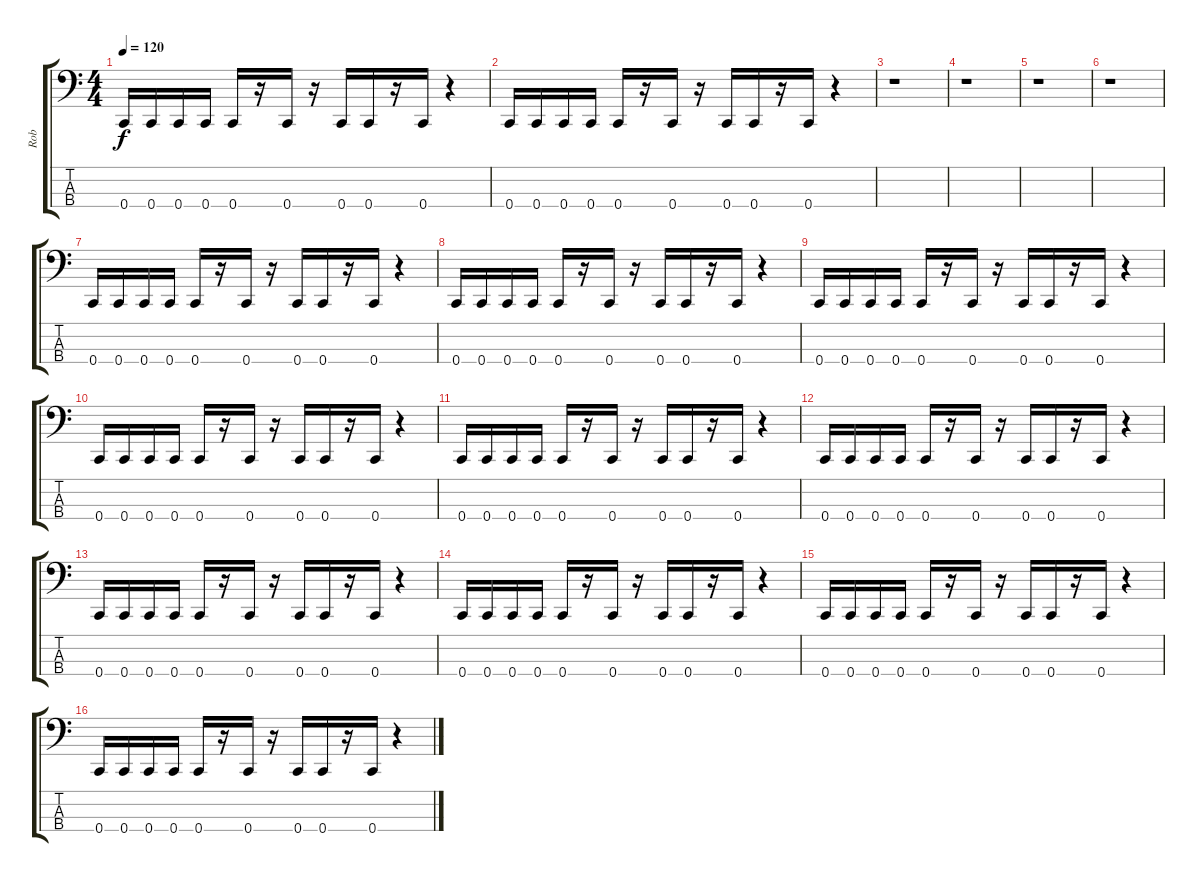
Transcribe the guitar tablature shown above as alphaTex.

\track ("Rob" "Rob") {instrument electricbassfinger}
\staff {score tabs}
\tuning (F2 C2 G1 C1) {hide}
\ts (4 4)
\tempo 120
\clef f4
\ks c
0.4.16{dy f} 0.4.16 0.4.16 0.4.16 0.4.16 r.16 0.4.16 r.16 0.4.16 0.4.16 r.16 0.4.16 r.4 |
0.4.16 0.4.16 0.4.16 0.4.16 0.4.16 r.16 0.4.16 r.16 0.4.16 0.4.16 r.16 0.4.16 r.4 |
r.1 |
r.1 |
r.1 |
r.1 |
0.4.16 0.4.16 0.4.16 0.4.16 0.4.16 r.16 0.4.16 r.16 0.4.16 0.4.16 r.16 0.4.16 r.4 |
0.4.16 0.4.16 0.4.16 0.4.16 0.4.16 r.16 0.4.16 r.16 0.4.16 0.4.16 r.16 0.4.16 r.4 |
0.4.16 0.4.16 0.4.16 0.4.16 0.4.16 r.16 0.4.16 r.16 0.4.16 0.4.16 r.16 0.4.16 r.4 |
0.4.16 0.4.16 0.4.16 0.4.16 0.4.16 r.16 0.4.16 r.16 0.4.16 0.4.16 r.16 0.4.16 r.4 |
0.4.16 0.4.16 0.4.16 0.4.16 0.4.16 r.16 0.4.16 r.16 0.4.16 0.4.16 r.16 0.4.16 r.4 |
0.4.16 0.4.16 0.4.16 0.4.16 0.4.16 r.16 0.4.16 r.16 0.4.16 0.4.16 r.16 0.4.16 r.4 |
0.4.16 0.4.16 0.4.16 0.4.16 0.4.16 r.16 0.4.16 r.16 0.4.16 0.4.16 r.16 0.4.16 r.4 |
0.4.16 0.4.16 0.4.16 0.4.16 0.4.16 r.16 0.4.16 r.16 0.4.16 0.4.16 r.16 0.4.16 r.4 |
0.4.16 0.4.16 0.4.16 0.4.16 0.4.16 r.16 0.4.16 r.16 0.4.16 0.4.16 r.16 0.4.16 r.4 |
0.4.16 0.4.16 0.4.16 0.4.16 0.4.16 r.16 0.4.16 r.16 0.4.16 0.4.16 r.16 0.4.16 r.4
